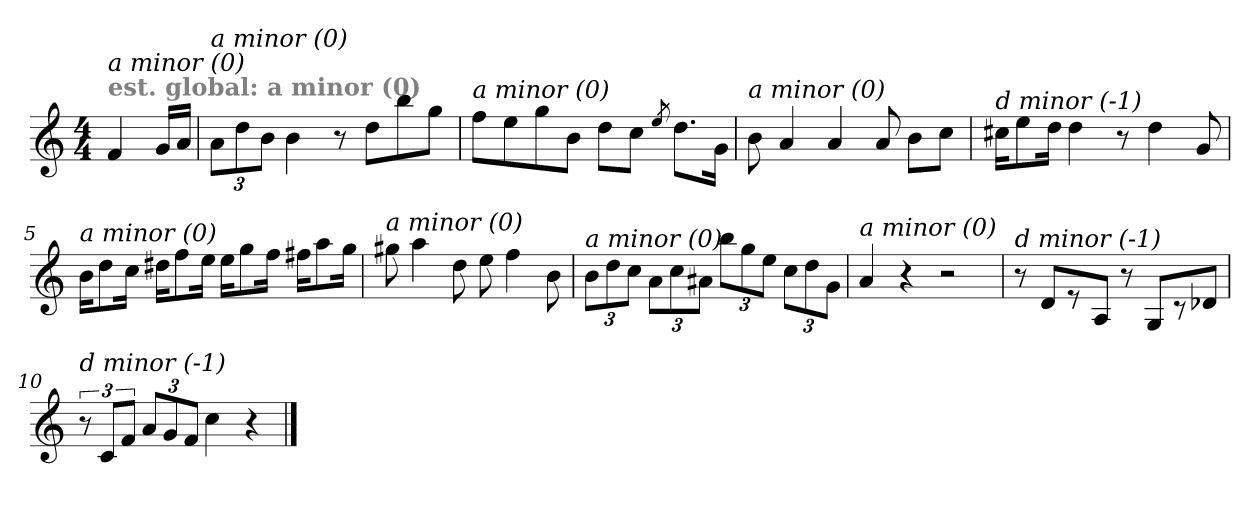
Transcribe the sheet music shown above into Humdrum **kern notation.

**kern
*part1
*staff1
*clefG2
*k[]
*C:
*M4/4
*MM60
=
!LO:TX:a:B:color=#808080:t=est. global&colon; a minor (0)
!LO:TX:i:t=a minor (0)
4f/
16g/LL
16a/JJ
=1
!LO:TX:i:t=a minor (0)
12a\L
12dd\
12b\J
4b\
8r
8dd\L
8bb\
8gg\J
=2
!LO:TX:i:t=a minor (0)
8ff\L
8ee\
8gg\
8b\J
8dd\L
8cc\J
8qee/
8.dd\L
16g\Jk
=3
!LO:TX:i:t=a minor (0)
8b\
4a/
4a/
8a/
8b\L
8cc\J
!!LO:LB:g=z
=4
!LO:TX:i:t=d minor (-1)
16cc#X\KL
8ee\
16dd\Jk
4dd\
8r
4dd\
8g/
=5
!LO:TX:i:t=a minor (0)
16b\KL
8dd\
16cc\Jk
16dd#X\KL
8ff\
16ee\Jk
16ee\KL
8gg\
16ff\Jk
16ff#X\KL
8aa\
16gg\Jk
=6
!LO:TX:i:t=a minor (0)
8gg#X\
4aa\
8dd\
8ee\
4ff\
8b\
=7
!LO:TX:i:t=a minor (0)
12b\L
12dd\
12cc\J
12a\L
12cc\
12a#Xi\J
12bb\L
12gg\
12ee\J
12cc\L
12dd\
12g\J
!!LO:LB:g=z
=8
!LO:TX:i:t=a minor (0)
4a/
4r
2r
=9
!LO:TX:i:t=d minor (-1)
8r
8d/L
8re
8A/J
8r
8G/L
8r
8d-X/J
=10
!LO:TX:i:t=d minor (-1)
12r
12c/L
12f/J
12a/L
12g/
12f/J
4cc\
4r
==
*-
